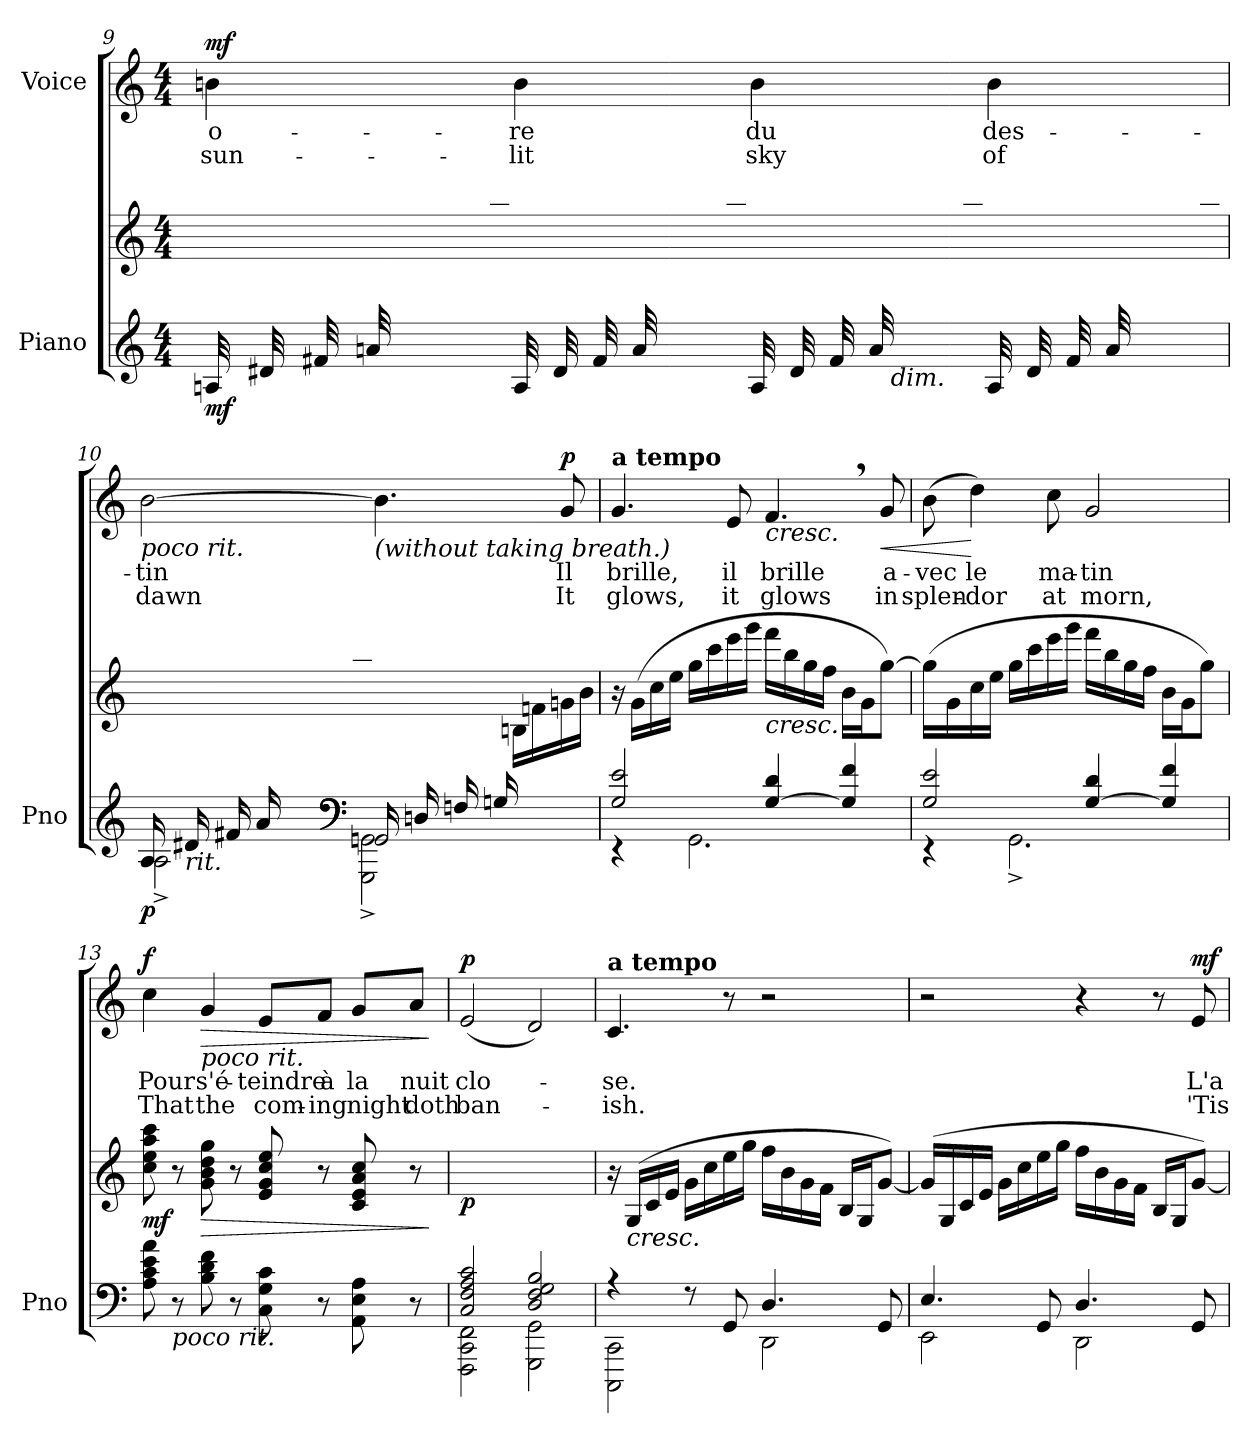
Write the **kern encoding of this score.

**kern	**kern	**dynam	**kern	**text	**text	**dynam
*part2	*part2	*part2	*part1	*part1	*part1	*part1
*staff3	*staff2	*staff2/3	*staff1	*staff1	*staff1	*staff1
*I"Piano	*	*	*I"Voice	*	*	*
*I'Pno	*	*	*	*	*	*
!!LO:LB:g=z
*clefG2	*clefG2	*	*clefG2	*	*	*
*k[]	*k[]	*	*k[]	*	*	*
*M4/4	*M4/4	*	*M4/4	*	*	*
=9	=9	=9	=9	=9	=9	=9
*	*^	*	*	*	*	*
!	!	!	!LO:DY:b=2	!	!LO:LY:b	!LO:LY:b	!LO:DY:b
(32An/LLL	1ryy	8ryy	mf	4bn\	-o-	sun-	mf
32d#X/	.	.	.	.	.	.	.
32f#X/	.	.	.	.	.	.	.
32an/	.	.	.	.	.	.	.
8ryy	.	32bn\	.	.	.	.	.
.	.	32dd#X\	.	.	.	.	.
.	.	32ff#X\	.	.	.	.	.
.	.	32bb\JJJ)	.	.	.	.	.
!	!	!	!	!	!LO:LY:b	!LO:LY:b	!
(32A/LLL	.	8ryy	.	4b\	-re	-lit	.
32d#/	.	.	.	.	.	.	.
32f#/	.	.	.	.	.	.	.
32a/	.	.	.	.	.	.	.
8ryy	.	32b\	.	.	.	.	.
.	.	32dd#\	.	.	.	.	.
.	.	32ff#\	.	.	.	.	.
.	.	32bb\JJJ)	.	.	.	.	.
!	!	!	!	!	!LO:LY:b	!LO:LY:b	!
(32A/LLL	.	8ryy	.	4b\	du	sky	.
32d#/	.	.	.	.	.	.	.
32f#/	.	.	.	.	.	.	.
32a/	.	.	.	.	.	.	.
!LO:TX:b:i:t=dim.	!	!	!	!	!	!	!
8ryy	.	32b\	.	.	.	.	.
.	.	32dd#\	.	.	.	.	.
.	.	32ff#\	.	.	.	.	.
.	.	32bb\JJJ)	.	.	.	.	.
!	!	!	!	!	!LO:LY:b	!LO:LY:b	!
(32A/LLL	.	8ryy	.	4b\	des-	of	.
32d#/	.	.	.	.	.	.	.
32f#/	.	.	.	.	.	.	.
32a/	.	.	.	.	.	.	.
8ryy	.	32b\	.	.	.	.	.
.	.	32dd#\	.	.	.	.	.
.	.	32ff#\	.	.	.	.	.
.	.	32bb\JJJ)	.	.	.	.	.
!!LO:LB:g=z
=10	=10	=10	=10	=10	=10	=10	=10
!	!	!	!	!LO:TX:b:i:t=poco rit.	!	!	!
!LO:N:head=open	!	!	!LO:DY:b=2	!	!LO:LY:b	!LO:LY:b	!
*^	*	*	*	*	*	*	*
(16A/LL	2A^\	1ryy	4ryy	p	[2b\	-tin	dawn	.
!LO:TX:b:i:t=rit.	!	!	!	!	!	!	!	!
16d#X/	.	.	.	.	.	.	.	.
16f#X/	.	.	.	.	.	.	.	.
16a/	.	.	.	.	.	.	.	.
4ryy	.	.	16b\	.	.	.	.	.
.	.	.	16dd#X\	.	.	.	.	.
.	.	.	16ff#X\	.	.	.	.	.
.	.	.	16bb\JJ)	.	.	.	.	.
*clefF4	*	*	*	*	*	*	*	*
!	!	!	!	!	!LO:TX:b:i:t=(without taking breath.)	!	!	!
!LO:N:head=open	!	!	!	!	!	!	!	!
(16GGn/LL	2GGG\^ 2GG\^	.	4ryy	.	4.b\]	.	.	.
16Dn/	.	.	.	.	.	.	.	.
16Fn/	.	.	.	.	.	.	.	.
16Gn/JJ	.	.	.	.	.	.	.	.
4ryy	.	.	16Bn\LL	.	.	.	.	.
.	.	.	16fn\	.	.	.	.	.
!	!	!	!	!	!	!LO:LY:b	!LO:LY:b	!LO:DY:b
.	.	.	16gn\	.	8g/	Il	It	p
.	.	.	16b\JJ)	.	.	.	.	.
!!LO:LB:g=z
=11	=11	=11	=11	=11	=11	=11	=11	=11
!	!	!	!	!	!LO:TX:a:B:t=a tempo	!	!	!
!	!	!	!	!	!	!LO:LY:b	!LO:LY:b	!
*	*	*v	*v	*	*	*	*	*
2G/ 2e/	4r	16r	.	4.g/	brille,	glows,	.
.	.	(16g\LL	.	.	.	.	.
.	.	16cc\	.	.	.	.	.
.	.	16ee\JJ	.	.	.	.	.
.	2.GG\	16gg\LL	.	.	.	.	.
.	.	16ccc\	.	.	.	.	.
!	!	!	!	!	!LO:LY:b	!LO:LY:b	!
.	.	16eee\	.	8e/	il	it	.
.	.	16ggg\JJ	.	.	.	.	.
!	!	!	!	!LO:TX:b:i:t=cresc.	!	!	!
!	!	!LO:TX:b:i:t=cresc.	!	!	!	!	!
!	!	!	!	!	!LO:LY:b	!LO:LY:b	!
[4G/ 4d/	.	16fff\LL	.	4.f,/	brille	glows	.
.	.	16bb\	.	.	.	.	.
.	.	16gg\	.	.	.	.	.
.	.	16ff\JJ	.	.	.	.	.
4G/] 4f/	.	16b\LL	.	.	.	.	.
.	.	16g\J	.	.	.	.	.
!	!	!	!	!	!LO:LY:b	!LO:LY:b	!LO:HP:b
.	.	[8gg\J)	.	8g/	a-	in	<
=12	=12	=12	=12	=12	=12	=12	=12
!	!	!	!	!	!LO:LY:b	!LO:LY:b	!
2G/ 2e/	4r	(16gg\LL]	.	(8b\	-vec	splen-	.
.	.	16g\	.	.	.	.	.
!	!	!	!	!	!LO:LY:b	!LO:LY:b	!
.	.	16cc\	.	4dd\)	le	-dor	[
.	.	16ee\JJ	.	.	.	.	.
.	2.GG^\	16gg\LL	.	.	.	.	.
.	.	16ccc\	.	.	.	.	.
!	!	!	!	!	!LO:LY:b	!LO:LY:b	!
.	.	16eee\	.	8cc\	ma-	at	.
.	.	16ggg\JJ	.	.	.	.	.
!	!	!	!	!	!LO:LY:b	!LO:LY:b	!
[4G/ 4d/	.	16fff\LL	.	2g/	-tin	morn,	.
.	.	16bb\	.	.	.	.	.
.	.	16gg\	.	.	.	.	.
.	.	16ff\JJ	.	.	.	.	.
4G/] 4f/	.	16b\LL	.	.	.	.	.
.	.	16g\J	.	.	.	.	.
.	.	8gg\J)	.	.	.	.	.
*v	*v	*	*	*	*	*	*
!!LO:PB:g=z
=13	=13	=13	=13	=13	=13	=13
!	!	!LO:DY:b	!	!LO:LY:b	!LO:LY:b	!LO:DY:b
8A\ 8c\ 8e\ 8a\	8cc\ 8ee\ 8aa\ 8ccc\	mf	4cc\	Pour	That	f
!LO:TX:b:i:t=poco rit.	!	!	!	!	!	!
8r	8r	.	.	.	.	.
!	!	!	!LO:TX:b:i:t=poco rit.	!	!	!
!	!	!LO:HP:b	!	!LO:LY:b	!LO:LY:b	!LO:HP:b
8B\ 8d\ 8f\	8g\ 8b\ 8dd\ 8gg\	>	4g/	s'é-	the	>
8r	8r	.	.	.	.	.
!	!	!	!	!LO:LY:b	!LO:LY:b	!
8C\ 8G\ 8c\	8e/ 8g/ 8cc/ 8ee/	.	8e/L	-teindre	com-	.
!	!	!	!	!LO:LY:b	!LO:LY:b	!
8r	8r	.	8f/J	à	-ing	.
!	!	!	!	!LO:LY:b	!LO:LY:b	!
8AA\ 8E\ 8A\	8c/ 8e/ 8a/ 8cc/	.	8g/L	la	night	.
!	!	!	!	!LO:LY:b	!LO:LY:b	!
8r	8r	.	8a/J	nuit	doth	.
.	.	]	.	.	.	]
=14	=14	=14	=14	=14	=14	=14
*^	*	*	*	*	*	*
!	!	!	!LO:DY:b	!	!LO:LY:b	!LO:LY:b	!LO:DY:b
2C/ 2F/ 2A/ 2c/	2FFF\ 2CC\ 2FF\	1ryy	p	(2e/	clo-	ban-	p
2D/ 2F/ 2G/ 2B/	2GGG\ 2GG\	.	.	2d/)	.	.	.
!!LO:LB:g=z
=15	=15	=15	=15	=15	=15	=15	=15
!	!	!	!	!LO:TX:a:B:t=a tempo	!	!	!
!	!	!	!	!	!LO:LY:b	!LO:LY:b	!
4r	2CCC\ 2CC\	16r	.	4.c/	-se.	-ish.	.
!	!	!LO:TX:b:i:t=cresc.	!	!	!	!	!
.	.	(16G/LL	.	.	.	.	.
.	.	16c/	.	.	.	.	.
.	.	16e/JJ	.	.	.	.	.
8r	.	16g\LL	.	.	.	.	.
.	.	16cc\	.	.	.	.	.
8GG/	.	16ee\	.	8r	.	.	.
.	.	16gg\JJ	.	.	.	.	.
4.D/	2DD\	16ff\LL	.	2r	.	.	.
.	.	16b\	.	.	.	.	.
.	.	16g\	.	.	.	.	.
.	.	16f\JJ	.	.	.	.	.
.	.	16B/LL	.	.	.	.	.
.	.	16G/J	.	.	.	.	.
8GG/	.	[8g/J)	.	.	.	.	.
=16	=16	=16	=16	=16	=16	=16	=16
4.E/	2EE\	(16g/LL]	.	2r	.	.	.
.	.	16G/	.	.	.	.	.
.	.	16c/	.	.	.	.	.
.	.	16e/JJ	.	.	.	.	.
.	.	16g\LL	.	.	.	.	.
.	.	16cc\	.	.	.	.	.
8GG/	.	16ee\	.	.	.	.	.
.	.	16gg\JJ	.	.	.	.	.
4.D/	2DD\	16ff\LL	.	4r	.	.	.
.	.	16b\	.	.	.	.	.
.	.	16g\	.	.	.	.	.
.	.	16f\JJ	.	.	.	.	.
.	.	16B/LL	.	8r	.	.	.
.	.	16G/J	.	.	.	.	.
!	!	!	!	!	!LO:LY:b	!LO:LY:b	!LO:DY:b
8GG/	.	[8g/J)	.	8e/	L'a-	'Tis	mf
*v	*v	*	*	*	*	*	*
=	=	=	=	=	=	=
*-	*-	*-	*-	*-	*-	*-
